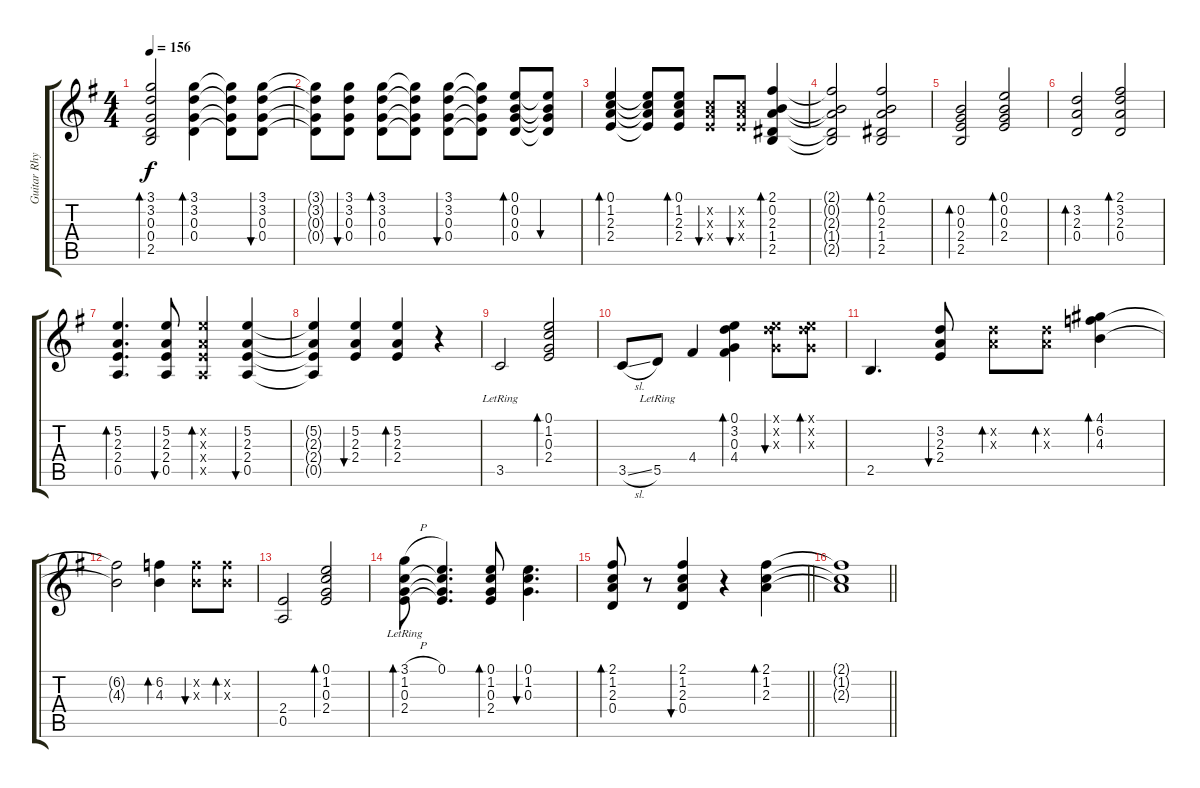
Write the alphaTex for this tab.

\track ("Guitar Rhythm" "Guitar Rhy") {instrument electricguitarjazz}
\staff {score tabs}
\tuning (E4 B3 G3 D3 A2 E2) {hide}
\ts (4 4)
\tempo 156
\clef g2
\ks g
(3.1 3.2 0.3 0.4 2.5).2{bd 120 dy f} (3.1 3.2 0.3 0.4).4{bd 60} (3.1{t} 3.2{t} 0.3{t} 0.4{t}).8 (3.1 3.2 0.3 0.4).8{bu 60} |
(3.1{t} 3.2{t} 0.3{t} 0.4{t}).8 (3.1 3.2 0.3 0.4).8{bu 60} (3.1 3.2 0.3 0.4).8{bd 60} (3.1{t} 3.2{t} 0.3{t} 0.4{t}).8 (3.1 3.2 0.3 0.4).8{bu 60} (3.1{t} 3.2{t} 0.3{t} 0.4{t}).8 (0.1 0.2 0.3 0.4).8{bd 60} (0.1{t} 0.2{t} 0.3{t} 0.4{t}).8{bu 60} |
(0.1 1.2 2.3 2.4).4{bd 60} (0.1{t} 1.2{t} 2.3{t} 2.4{t}).8 (0.1 1.2 2.3 2.4).8{bd 60} (1.2{x} 2.3{x} 2.4{x}).8{bu 60} (1.2{x} 2.3{x} 2.4{x}).8{bu 60} (2.1 0.2 2.3 1.4 2.5).4{bd 60} |
(2.1{t} 0.2{t} 2.3{t} 1.4{t} 2.5{t}).2 (2.1 0.2 2.3 1.4 2.5).2{bd 60} |
(0.2 0.3 2.4 2.5).2{bd 60} (0.1 0.2 0.3 2.4).2{bd 60} |
(3.2 2.3 0.4).2{bd 60} (2.1 3.2 2.3 0.4).2{bd 60} |
(5.2 2.3 2.4 0.5).4{d bd 60} (5.2 2.3 2.4 0.5).8{bu 60} (5.2{x} 2.3{x} 2.4{x} 0.5{x}).4{bd 60} (5.2 2.3 2.4 0.5).4{bu 60} |
(5.2{t} 2.3{t} 2.4{t} 0.5{t}).4 (5.2 2.3 2.4).4{bu 60} (5.2 2.3 2.4).4{bd 60} r.4 |
3.5{lr}.2 (0.1 1.2 0.3 2.4).2{bd 60} |
3.5{sl}.8 5.5{lr}.8 4.4.4 (0.1 3.2 0.3 4.4).4{bd 60} (0.1{x} 3.2{x} 0.3{x}).8{bu 60} (0.1{x} 3.2{x} 0.3{x}).8{bd 60} |
2.5.4{d} (3.2 2.3 2.4).8{bu 60} (3.2{x} 2.3{x}).8{bd 60} (3.2{x} 2.3{x}).8{bd 60} (4.1 6.2 4.3).4{bd 60} |
(6.2{t} 4.3{t}).2 (6.2 4.3).4{bd 60} (6.2{x} 4.3{x}).8{bu 60} (6.2{x} 4.3{x}).8{bd 60} |
(2.4 0.5).2 (0.1 1.2 0.3 2.4).2{bd 60} |
(3.1{h} 1.2{lr} 0.3{lr} 2.4{lr}).8{bd 60} (0.1 1.2{t} 0.3{t} 2.4{t}).4{d} (0.1 1.2 0.3 2.4).8{bd 60} (0.1 1.2 0.3).4{d bu 60} |
\barLineRight lightlight
(2.1 1.2 2.3 0.4).8{bd 60} r.8 (2.1 1.2 2.3 0.4).4{bu 60} r.4 (2.1 1.2 2.3).4{bd 120} |
\barLineRight lightlight
(2.1{t} 1.2{t} 2.3{t}).1
